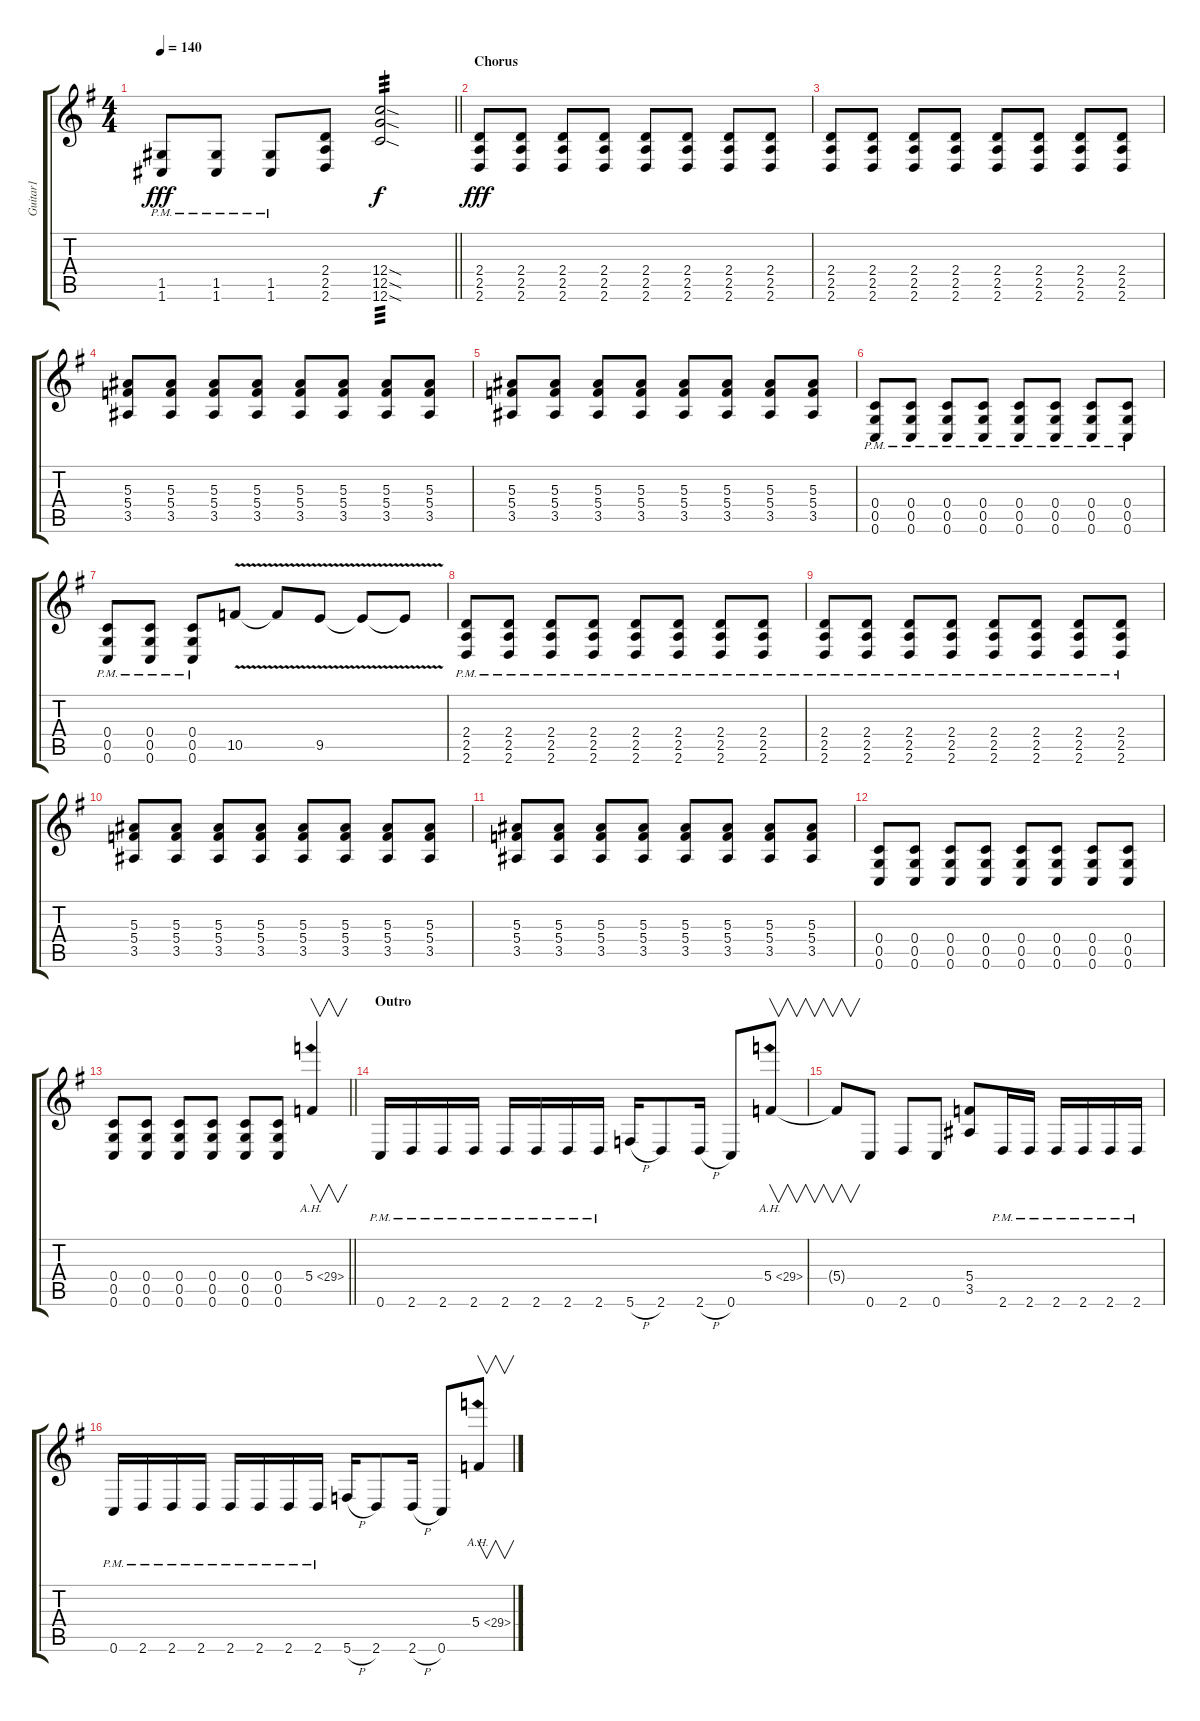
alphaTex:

\track ("Guitar1" "Guitar1") {instrument distortionguitar}
\staff {score tabs}
\tuning (D4 A3 F3 C3 G2 C2) {hide}
\ts (4 4)
\tempo 140
\clef g2
\barLineRight lightlight
\ks g
(1.5{pm} 1.6{pm}).8{dy fff} (1.5{pm} 1.6{pm}).8 (1.5{pm} 1.6{pm}).8 (2.4 2.5 2.6).8 (12.4{sod} 12.5{sod} 12.6{sod}).2{tp 3 dy f instrument guitarharmonics} |
\section ("" "Chorus")
(2.4 2.5 2.6).8{dy fff instrument distortionguitar} (2.4 2.5 2.6).8 (2.4 2.5 2.6).8 (2.4 2.5 2.6).8 (2.4 2.5 2.6).8 (2.4 2.5 2.6).8 (2.4 2.5 2.6).8 (2.4 2.5 2.6).8 |
(2.4 2.5 2.6).8 (2.4 2.5 2.6).8 (2.4 2.5 2.6).8 (2.4 2.5 2.6).8 (2.4 2.5 2.6).8 (2.4 2.5 2.6).8 (2.4 2.5 2.6).8 (2.4 2.5 2.6).8 |
(5.3 5.4 3.5).8 (5.3 5.4 3.5).8 (5.3 5.4 3.5).8 (5.3 5.4 3.5).8 (5.3 5.4 3.5).8 (5.3 5.4 3.5).8 (5.3 5.4 3.5).8 (5.3 5.4 3.5).8 |
(5.3 5.4 3.5).8 (5.3 5.4 3.5).8 (5.3 5.4 3.5).8 (5.3 5.4 3.5).8 (5.3 5.4 3.5).8 (5.3 5.4 3.5).8 (5.3 5.4 3.5).8 (5.3 5.4 3.5).8 |
(0.4{pm} 0.5{pm} 0.6{pm}).8 (0.4{pm} 0.5{pm} 0.6{pm}).8 (0.4{pm} 0.5{pm} 0.6{pm}).8 (0.4{pm} 0.5{pm} 0.6{pm}).8 (0.4{pm} 0.5{pm} 0.6{pm}).8 (0.4{pm} 0.5{pm} 0.6{pm}).8 (0.4{pm} 0.5{pm} 0.6{pm}).8 (0.4{pm} 0.5{pm} 0.6{pm}).8 |
(0.4{pm} 0.5{pm} 0.6{pm}).8 (0.4{pm} 0.5{pm} 0.6{pm}).8 (0.4{pm} 0.5{pm} 0.6{pm}).8 10.5{v}.8 10.5{v t}.8 9.5{v}.8 9.5{v t}.8 9.5{v t}.8 |
(2.4{pm} 2.5{pm} 2.6{pm}).8 (2.4{pm} 2.5{pm} 2.6{pm}).8 (2.4{pm} 2.5{pm} 2.6{pm}).8 (2.4{pm} 2.5{pm} 2.6{pm}).8 (2.4{pm} 2.5{pm} 2.6{pm}).8 (2.4{pm} 2.5{pm} 2.6{pm}).8 (2.4{pm} 2.5{pm} 2.6{pm}).8 (2.4{pm} 2.5{pm} 2.6{pm}).8 |
(2.4{pm} 2.5{pm} 2.6{pm}).8 (2.4{pm} 2.5{pm} 2.6{pm}).8 (2.4{pm} 2.5{pm} 2.6{pm}).8 (2.4{pm} 2.5{pm} 2.6{pm}).8 (2.4{pm} 2.5{pm} 2.6{pm}).8 (2.4{pm} 2.5{pm} 2.6{pm}).8 (2.4{pm} 2.5{pm} 2.6{pm}).8 (2.4{pm} 2.5{pm} 2.6{pm}).8 |
(5.3 5.4 3.5).8 (5.3 5.4 3.5).8 (5.3 5.4 3.5).8 (5.3 5.4 3.5).8 (5.3 5.4 3.5).8 (5.3 5.4 3.5).8 (5.3 5.4 3.5).8 (5.3 5.4 3.5).8 |
(5.3 5.4 3.5).8 (5.3 5.4 3.5).8 (5.3 5.4 3.5).8 (5.3 5.4 3.5).8 (5.3 5.4 3.5).8 (5.3 5.4 3.5).8 (5.3 5.4 3.5).8 (5.3 5.4 3.5).8 |
(0.4 0.5 0.6).8 (0.4 0.5 0.6).8 (0.4 0.5 0.6).8 (0.4 0.5 0.6).8 (0.4 0.5 0.6).8 (0.4 0.5 0.6).8 (0.4 0.5 0.6).8 (0.4 0.5 0.6).8 |
\barLineRight lightlight
(0.4 0.5 0.6).8 (0.4 0.5 0.6).8 (0.4 0.5 0.6).8 (0.4 0.5 0.6).8 (0.4 0.5 0.6).8 (0.4 0.5 0.6).8 5.4{ah 24}.4{v} |
\section ("" "Outro")
0.6{pm}.16 2.6{pm}.16 2.6{pm}.16 2.6{pm}.16 2.6{pm}.16 2.6{pm}.16 2.6{pm}.16 2.6{pm}.16 5.6{h}.16 2.6.8 2.6{h}.16 0.6.8 5.4{ah 24}.8{v} |
5.4{t}.8{v} 0.6.8 2.6.8 0.6.8 (5.4 3.5).8 2.6{pm}.16 2.6{pm}.16 2.6{pm}.16 2.6{pm}.16 2.6{pm}.16 2.6{pm}.16 |
0.6{pm}.16 2.6{pm}.16 2.6{pm}.16 2.6{pm}.16 2.6{pm}.16 2.6{pm}.16 2.6{pm}.16 2.6{pm}.16 5.6{h}.16 2.6.8 2.6{h}.16 0.6.8 5.4{ah 24}.8{v}
